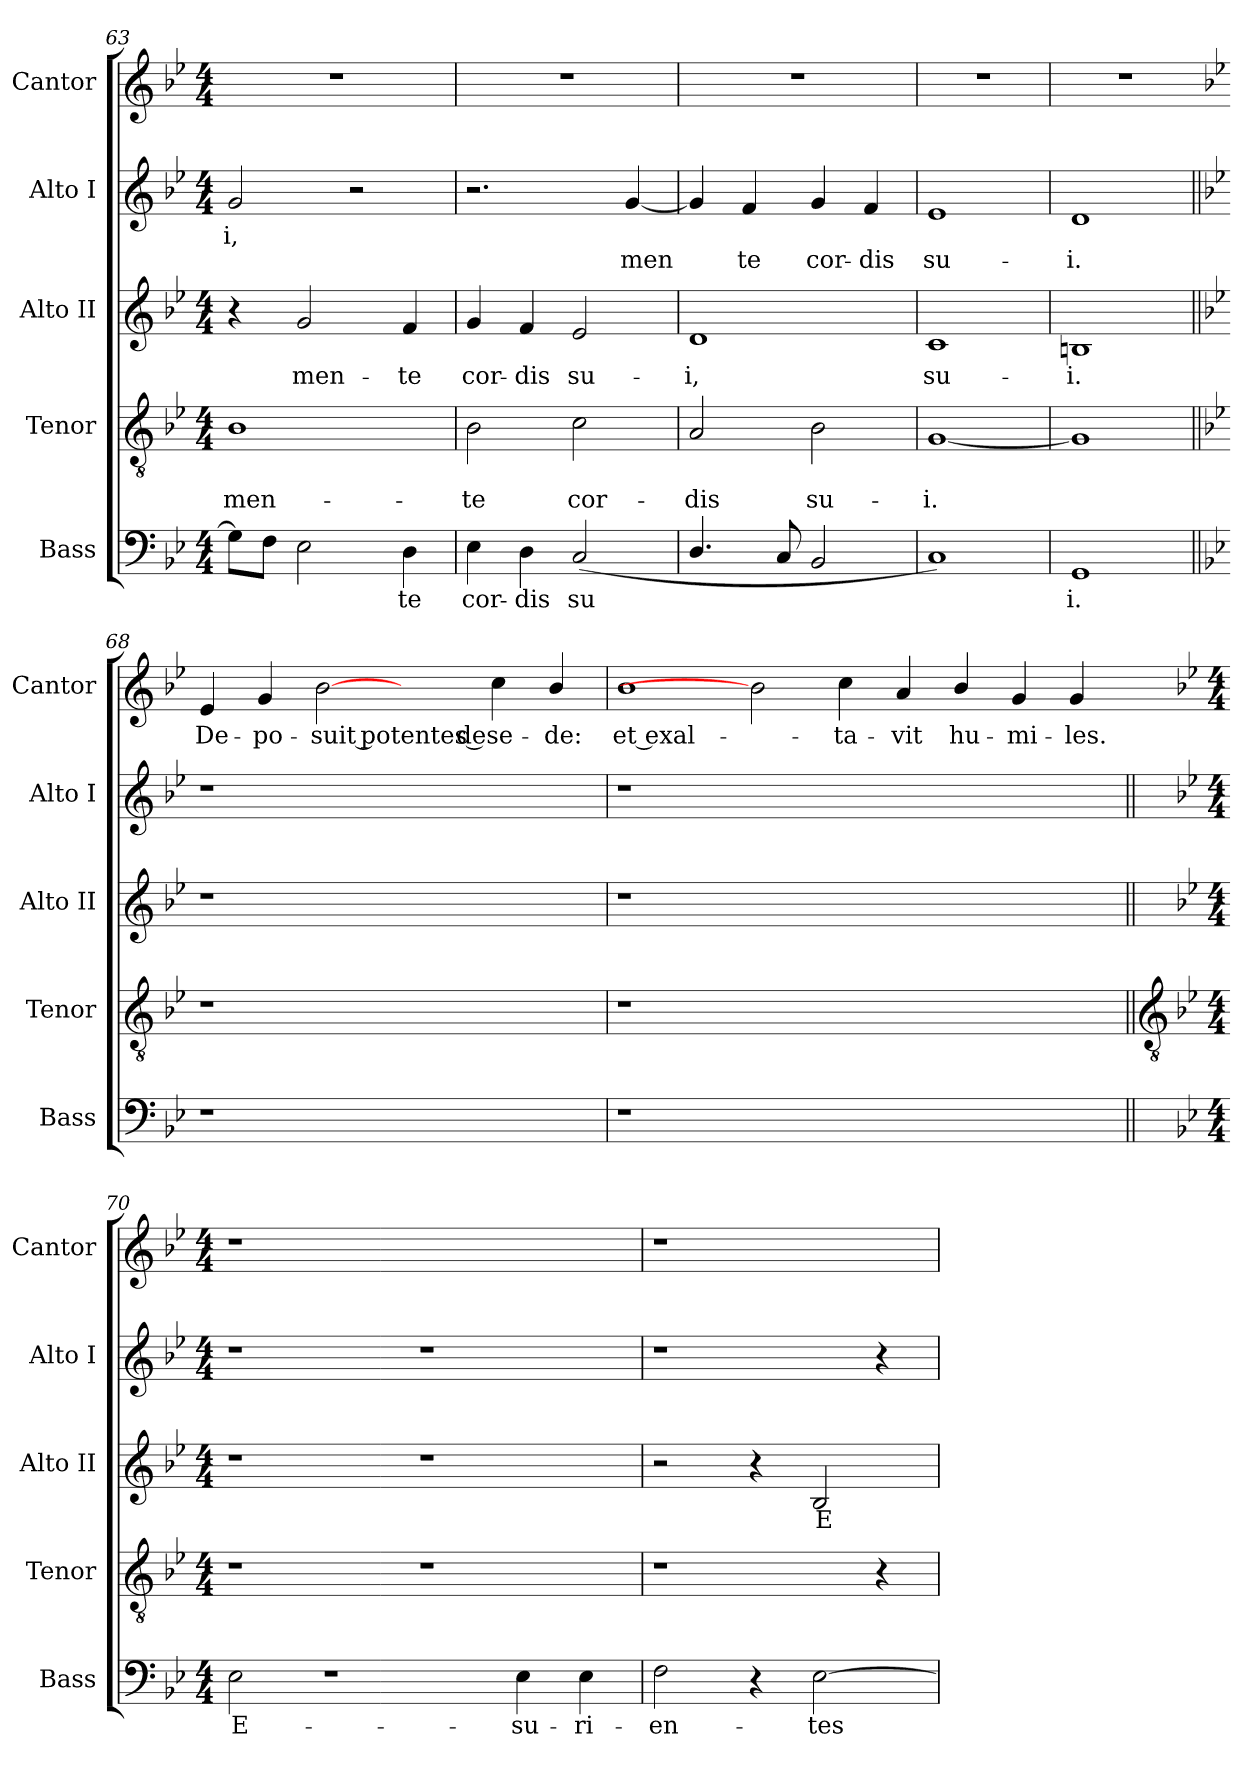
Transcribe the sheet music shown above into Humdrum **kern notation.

**kern	**text	**kern	**text	**text	**kern	**text	**kern	**text	**text	**kern	**text
*part5	*part5	*part4	*part4	*part4	*part3	*part3	*part2	*part2	*part2	*part1	*part1
*staff5	*staff5	*staff4	*staff4	*staff4	*staff3	*staff3	*staff2	*staff2	*staff2	*staff1	*staff1
*I"Bass	*	*I"Tenor	*	*	*I"Alto II	*	*I"Alto I	*	*	*I"Cantor	*
*I'Bass	*	*I'Tenor	*	*	*I'Alto II	*	*I'Alto I	*	*	*I'Cantor	*
*clefF4	*	*clefGv2	*	*	*clefG2	*	*clefG2	*	*	*clefG2	*
*k[b-e-]	*	*k[b-e-]	*	*	*k[b-e-]	*	*k[b-e-]	*	*	*k[b-e-]	*
*B-:	*	*B-:	*	*	*B-:	*	*B-:	*	*	*B-:	*
*M4/4	*	*M4/4	*	*	*M4/4	*	*M4/4	*	*	*M4/4	*
=63	=63	=63	=63	=63	=63	=63	=63	=63	=63	=63	=63
!	!	!	!	!LO:LY:b	!	!	!	!LO:LY:b	!	!	!
8GL]	.	1B-	.	men-	4r	.	2g	-i,	.	1r	.
8FJ	.	.	.	.	.	.	.	.	.	.	.
!	!	!	!	!	!	!LO:LY:b	!	!	!	!	!
2E-	.	.	.	.	2g	men-	.	.	.	.	.
.	.	.	.	.	.	.	2r	.	.	.	.
!	!LO:LY:b	!	!	!	!	!LO:LY:b	!	!	!	!	!
4D	te	.	.	.	4f	-te	.	.	.	.	.
=64	=64	=64	=64	=64	=64	=64	=64	=64	=64	=64	=64
!	!LO:LY:b	!	!	!LO:LY:b	!	!LO:LY:b	!	!	!	!	!
4E-	cor-	2B-	.	-te	4g	cor-	2.r	.	.	1r	.
!	!LO:LY:b	!	!	!	!	!LO:LY:b	!	!	!	!	!
4D	-dis	.	.	.	4f	-dis	.	.	.	.	.
!	!LO:LY:b	!	!	!LO:LY:b	!	!LO:LY:b	!	!	!	!	!
(<2C	su	2c	.	cor-	2e-	su-	.	.	.	.	.
!	!	!	!	!	!	!	!	!	!LO:LY:b	!	!
.	.	.	.	.	.	.	[4g	.	men	.	.
=65	=65	=65	=65	=65	=65	=65	=65	=65	=65	=65	=65
!	!	!	!	!LO:LY:b	!	!LO:LY:b	!	!	!	!	!
4.D/	.	2A	.	-dis	1d	-i,	4g]	.	.	1r	.
!	!	!	!	!	!	!	!	!	!LO:LY:b	!	!
.	.	.	.	.	.	.	4f	.	te	.	.
8C	.	.	.	.	.	.	.	.	.	.	.
!	!	!	!	!LO:LY:b	!	!	!	!	!LO:LY:b	!	!
2BB-	.	2B-	.	su-	.	.	4g	.	cor-	.	.
!	!	!	!	!	!	!	!	!	!LO:LY:b	!	!
.	.	.	.	.	.	.	4f	.	-dis	.	.
=66	=66	=66	=66	=66	=66	=66	=66	=66	=66	=66	=66
!	!	!	!	!LO:LY:b	!	!LO:LY:b	!	!	!LO:LY:b	!	!
1C)	.	[1G	.	-i.	1c	su-	1e-	.	su-	1r	.
=67	=67	=67	=67	=67	=67	=67	=67	=67	=67	=67	=67
!	!LO:LY:b	!	!	!	!	!LO:LY:b	!	!	!LO:LY:b	!	!
1GG	i.	1G]	.	.	1Bn	-i.	1d	.	-i.	1r	.
!!LO:LB:g=z
=68||	=68	=68||	=68	=68	=68||	=68	=68||	=68	=68	=68	=68
*	*	*	*	*	*	*	*	*	*	*k[b-e-]	*
*	*	*	*	*	*	*	*	*	*	*B-:	*
!	!	!	!	!	!	!	!	!	!	!	!LO:LY:b
1r	.	1r	.	.	1r	.	1r	.	.	4e-	De-
!	!	!	!	!	!	!	!	!	!	!	!LO:LY:b
.	.	.	.	.	.	.	.	.	.	4g	-po-
!	!	!	!	!	!	!	!	!	!	!	!LO:LY:b
.	.	.	.	.	.	.	.	.	.	[2b-	-suit potentes de
1ryy	.	1ryy	.	.	1ryy	.	1ryy	.	.	2ryy	.
!	!	!	!	!	!	!	!	!	!	!	!LO:LY:b
.	.	.	.	.	.	.	.	.	.	4cc	se-
!	!	!	!	!	!	!	!	!	!	!	!LO:LY:b
.	.	.	.	.	.	.	.	.	.	4b-/	-de:
=69	=69	=69	=69	=69	=69	=69	=69	=69	=69	=69	=69
!	!	!	!	!	!	!	!	!	!	!	!LO:LY:b
1r	.	1r	.	.	1r	.	1r	.	.	1b-	et exal-
1..ryy	.	1..ryy	.	.	1..ryy	.	1..ryy	.	.	2b-]	.
!	!	!	!	!	!	!	!	!	!	!	!LO:LY:b
.	.	.	.	.	.	.	.	.	.	4cc	-ta-
!	!	!	!	!	!	!	!	!	!	!	!LO:LY:b
.	.	.	.	.	.	.	.	.	.	4a	-vit
!	!	!	!	!	!	!	!	!	!	!	!LO:LY:b
.	.	.	.	.	.	.	.	.	.	4b-/	hu-
!	!	!	!	!	!	!	!	!	!	!	!LO:LY:b
.	.	.	.	.	.	.	.	.	.	4g	-mi-
!	!	!	!	!	!	!	!	!	!	!	!LO:LY:b
.	.	.	.	.	.	.	.	.	.	4g	-les.
!!LO:LB:g=z
=70||	=70-	=70||	=70-	=70-	=70||	=70-	=70||	=70-	=70-	=70-	=70-
*	*	*clefGv2	*	*	*	*	*	*	*	*	*
*k[b-e-]	*	*k[b-e-]	*	*	*k[b-e-]	*	*	*	*	*	*
*B-:	*	*B-:	*	*	*B-:	*	*	*	*	*	*
*M4/4	*	*M4/4	*	*	*M4/4	*	*M4/4	*	*	*M4/4	*
!	!LO:LY:b	!	!	!	!	!	!	!	!	!	!
2E-	E-	1r	.	.	1r	.	1r	.	.	1r	.
1r	.	.	.	.	.	.	.	.	.	.	.
.	.	1r	.	.	1r	.	1r	.	.	1ryy	.
!	!LO:LY:b	!	!	!	!	!	!	!	!	!	!
4E-	-su-	.	.	.	.	.	.	.	.	.	.
!	!LO:LY:b	!	!	!	!	!	!	!	!	!	!
4E-	-ri-	.	.	.	.	.	.	.	.	.	.
=71	=71	=71	=71	=71	=71	=71	=71	=71	=71	=71	=71
!	!LO:LY:b	!	!	!	!	!	!	!	!	!	!
2F	-en-	1r	.	.	2r	.	1r	.	.	1r	.
4r	.	.	.	.	4r	.	.	.	.	.	.
!	!LO:LY:b	!	!	!	!	!LO:LY:b	!	!	!	!	!
[2E-	-tes	.	.	.	2B-	E-	.	.	.	.	.
.	.	4r	.	.	.	.	4r	.	.	4ryy	.
=	=	=	=	=	=	=	=	=	=	=	=
*-	*-	*-	*-	*-	*-	*-	*-	*-	*-	*-	*-
